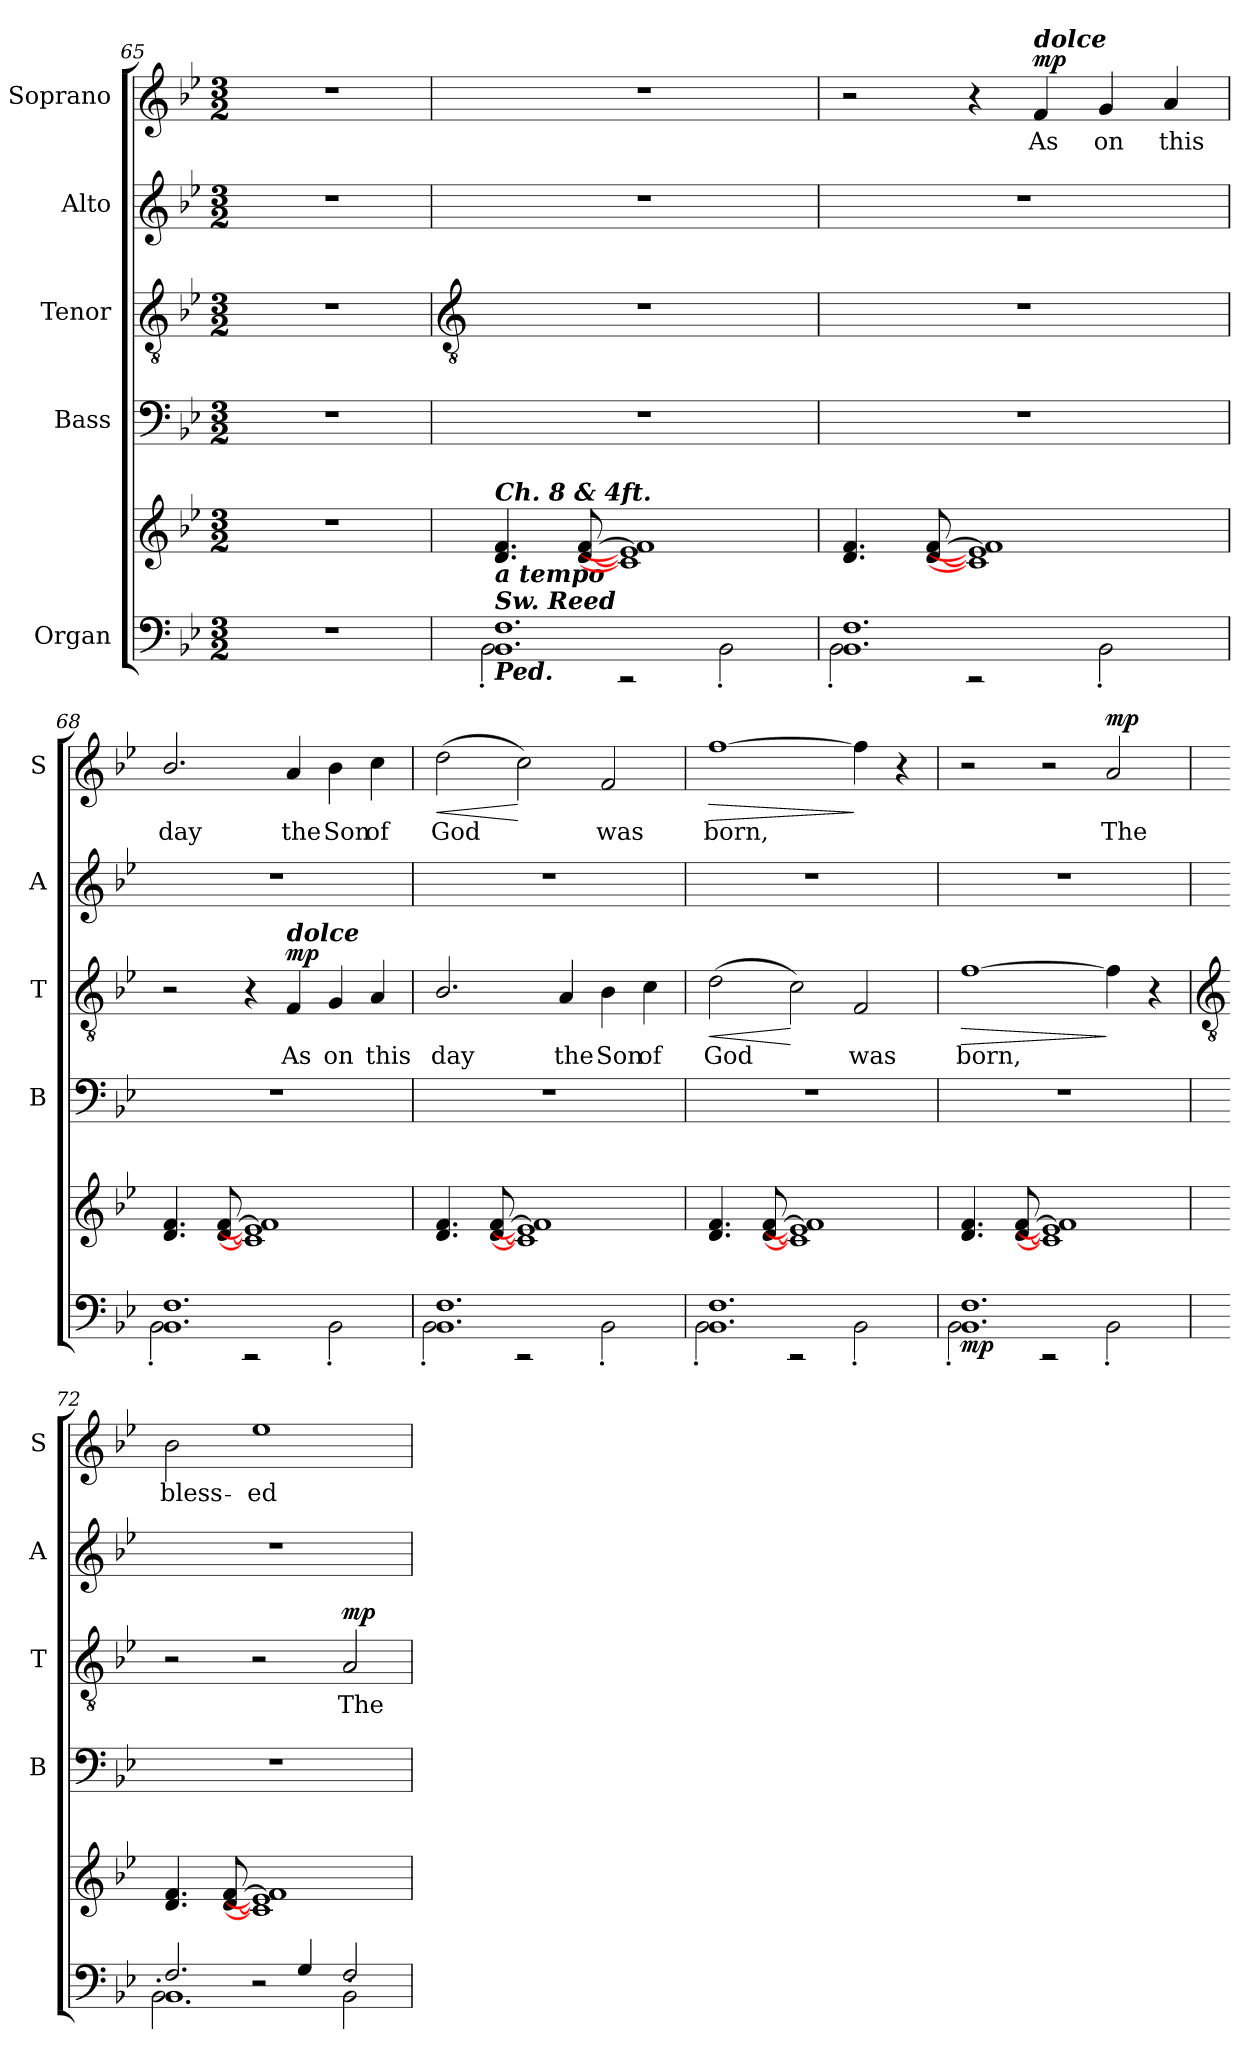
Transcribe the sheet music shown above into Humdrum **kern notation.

**kern	**kern	**dynam	**kern	**kern	**text	**dynam	**kern	**kern	**text	**dynam
*part5	*part5	*part5	*part4	*part3	*part3	*part3	*part2	*part1	*part1	*part1
*staff6	*staff5	*staff5/6	*staff4	*staff3	*staff3	*staff3	*staff2	*staff1	*staff1	*staff1
*I"Organ	*	*	*I"Bass	*I"Tenor	*	*	*I"Alto	*I"Soprano	*	*
*	*	*	*I'B	*I'T	*	*	*I'A	*I'S	*	*
*clefF4	*clefG2	*	*clefF4	*clefGv2	*	*	*clefG2	*clefG2	*	*
*k[b-e-]	*k[b-e-]	*	*k[b-e-]	*k[b-e-]	*	*	*k[b-e-]	*k[b-e-]	*	*
*B-:	*B-:	*	*B-:	*B-:	*	*	*B-:	*B-:	*	*
*M3/2	*M3/2	*	*M3/2	*M3/2	*	*	*M3/2	*M3/2	*	*
=65	=65	=65	=65	=65	=65	=65	=65	=65	=65	=65
1.r	1.r	.	1.r	1.r	.	.	1.r	1.r	.	.
!!LO:LB:g=z
=66	=66	=66	=66	=66	=66	=66	=66	=66	=66	=66
*	*	*	*	*clefGv2	*	*	*	*	*	*
*^	*	*	*	*	*	*	*	*	*	*
!	!	!LO:TX:a:Bi:t=Ch. 8 & 4ft.	!	!	!	!	!	!	!	!	!
!	!	!LO:TX:b:Bi:t=a tempo	!	!	!	!	!	!	!	!	!
!LO:TX:a:Bi:t=Sw. Reed	!	!	!	!	!	!	!	!	!	!	!
!LO:TX:b:Bi:t=Ped.	!	!	!	!	!	!	!	!	!	!	!
!	!	!	!LO:DY:b=2	!LO:N:vis=1	!LO:N:vis=1	!	!	!LO:N:vis=1	!LO:N:vis=1	!	!
!	!	!	!LO:DY:n=1:b=2	!	!	!	!	!	!	!	!
!	!	!	!LO:DY:n=2:b	!	!	!	!	!	!	!	!
1.BB-/ 1.F/	2BB-'\	4.d 4.f	mp mp mp	1.r	1.r	.	.	1.r	1.r	.	.
.	.	[8d [8f	.	.	.	.	.	.	.	.	.
.	2r	1c] 1e-] 1f]	.	.	.	.	.	.	.	.	.
.	2BB-'\	.	.	.	.	.	.	.	.	.	.
=67	=67	=67	=67	=67	=67	=67	=67	=67	=67	=67	=67
!	!	!	!	!LO:N:vis=1	!LO:N:vis=1	!	!	!LO:N:vis=1	!	!	!
1.BB-/ 1.F/	2BB-'\	4.d 4.f	.	1.r	1.r	.	.	1.r	2r	.	.
.	.	[8d [8f	.	.	.	.	.	.	.	.	.
.	2r	1c] 1e-] 1f]	.	.	.	.	.	.	4r	.	.
!	!	!	!	!	!	!	!	!	!LO:TX:a:Bi:t=dolce	!	!
!	!	!	!	!	!	!	!	!	!	!LO:LY:b	!LO:DY:b
.	.	.	.	.	.	.	.	.	4f	As	mp
!	!	!	!	!	!	!	!	!	!	!LO:LY:b	!
.	2BB-'\	.	.	.	.	.	.	.	4g	on	.
!	!	!	!	!	!	!	!	!	!	!LO:LY:b	!
.	.	.	.	.	.	.	.	.	4a	this	.
=68	=68	=68	=68	=68	=68	=68	=68	=68	=68	=68	=68
!	!	!	!	!LO:N:vis=1	!	!	!	!LO:N:vis=1	!	!LO:LY:b	!
1.BB-/ 1.F/	2BB-'\	4.d 4.f	.	1.r	2r	.	.	1.r	2.b-/	day	.
.	.	[8d [8f	.	.	.	.	.	.	.	.	.
.	2r	1c] 1e-] 1f]	.	.	4r	.	.	.	.	.	.
!	!	!	!	!	!LO:TX:a:Bi:t=dolce	!	!	!	!	!	!
!	!	!	!	!	!	!LO:LY:b	!LO:DY:b	!	!	!LO:LY:b	!
.	.	.	.	.	4F	As	mp	.	4a	the	.
!	!	!	!	!	!	!LO:LY:b	!	!	!	!LO:LY:b	!
.	2BB-'\	.	.	.	4G	on	.	.	4b-	Son	.
!	!	!	!	!	!	!LO:LY:b	!	!	!	!LO:LY:b	!
.	.	.	.	.	4A	this	.	.	4cc	of	.
=69	=69	=69	=69	=69	=69	=69	=69	=69	=69	=69	=69
!	!	!	!	!LO:N:vis=1	!	!LO:LY:b	!	!LO:N:vis=1	!	!LO:LY:b	!LO:HP:b
1.BB-/ 1.F/	2BB-'\	4.d 4.f	.	1.r	2.B-/	day	.	1.r	(>2dd	God	<
.	.	[8d [8f	.	.	.	.	.	.	.	.	.
.	2r	1c] 1e-] 1f]	.	.	.	.	.	.	2cc)	.	[
!	!	!	!	!	!	!LO:LY:b	!	!	!	!	!
.	.	.	.	.	4A	the	.	.	.	.	.
!	!	!	!	!	!	!LO:LY:b	!	!	!	!LO:LY:b	!
.	2BB-'\	.	.	.	4B-	Son	.	.	2f	was	.
!	!	!	!	!	!	!LO:LY:b	!	!	!	!	!
.	.	.	.	.	4c	of	.	.	.	.	.
=70	=70	=70	=70	=70	=70	=70	=70	=70	=70	=70	=70
!	!	!	!	!LO:N:vis=1	!	!LO:LY:b	!LO:HP:b	!LO:N:vis=1	!	!LO:LY:b	!LO:HP:b
1.BB-/ 1.F/	2BB-'\	4.d 4.f	.	1.r	(>2d	God	<	1.r	[1ff	born,	>
.	.	[8d [8f	.	.	.	.	.	.	.	.	.
.	2r	1c] 1e-] 1f]	.	.	2c)	.	[	.	.	.	.
!	!	!	!	!	!	!LO:LY:b	!	!	!	!	!
.	2BB-'\	.	.	.	2F	was	.	.	4ff]	.	]
.	.	.	.	.	.	.	.	.	4r	.	.
=71	=71	=71	=71	=71	=71	=71	=71	=71	=71	=71	=71
!	!	!	!LO:DY:b=2	!LO:N:vis=1	!	!LO:LY:b	!LO:HP:b	!LO:N:vis=1	!	!	!
1.BB-/ 1.F/	2BB-'\	4.d 4.f	mp	1.r	[1f	born,	>	1.r	2r	.	.
.	.	[8d [8f	.	.	.	.	.	.	.	.	.
.	2r	1c] 1e-] 1f]	.	.	.	.	.	.	2r	.	.
!	!	!	!	!	!	!	!	!	!	!LO:LY:b	!LO:DY:b
.	2BB-'\	.	.	.	4f]	.	]	.	2a	The	mp
.	.	.	.	.	4r	.	.	.	.	.	.
*v	*v	*	*	*	*	*	*	*	*	*	*
!!LO:LB:g=z
=72	=72	=72	=72	=72	=72	=72	=72	=72	=72	=72
*	*	*	*	*clefGv2	*	*	*	*	*	*
*^	*	*	*	*	*	*	*	*	*	*
*	*^	*	*	*	*	*	*	*	*	*	*
!	!	!	!	!	!LO:N:vis=1	!	!	!	!LO:N:vis=1	!	!LO:LY:b	!
2.F/	1.BB-\	2BB-'\	4.d 4.f	.	1.r	2r	.	.	1.r	2b-	bless-	.
.	.	.	[8d [8f	.	.	.	.	.	.	.	.	.
!	!	!	!	!	!	!	!	!	!	!	!LO:LY:b	!
.	.	2r	1c] 1e-] 1f]	.	.	2r	.	.	.	1ee-	-ed	.
4G/	.	.	.	.	.	.	.	.	.	.	.	.
!	!	!	!	!	!	!	!LO:LY:b	!LO:DY:b	!	!	!	!
2F/	.	2BB-'\	.	.	.	2A	The	mp	.	.	.	.
*v	*v	*v	*	*	*	*	*	*	*	*	*	*
=	=	=	=	=	=	=	=	=	=	=
*-	*-	*-	*-	*-	*-	*-	*-	*-	*-	*-
